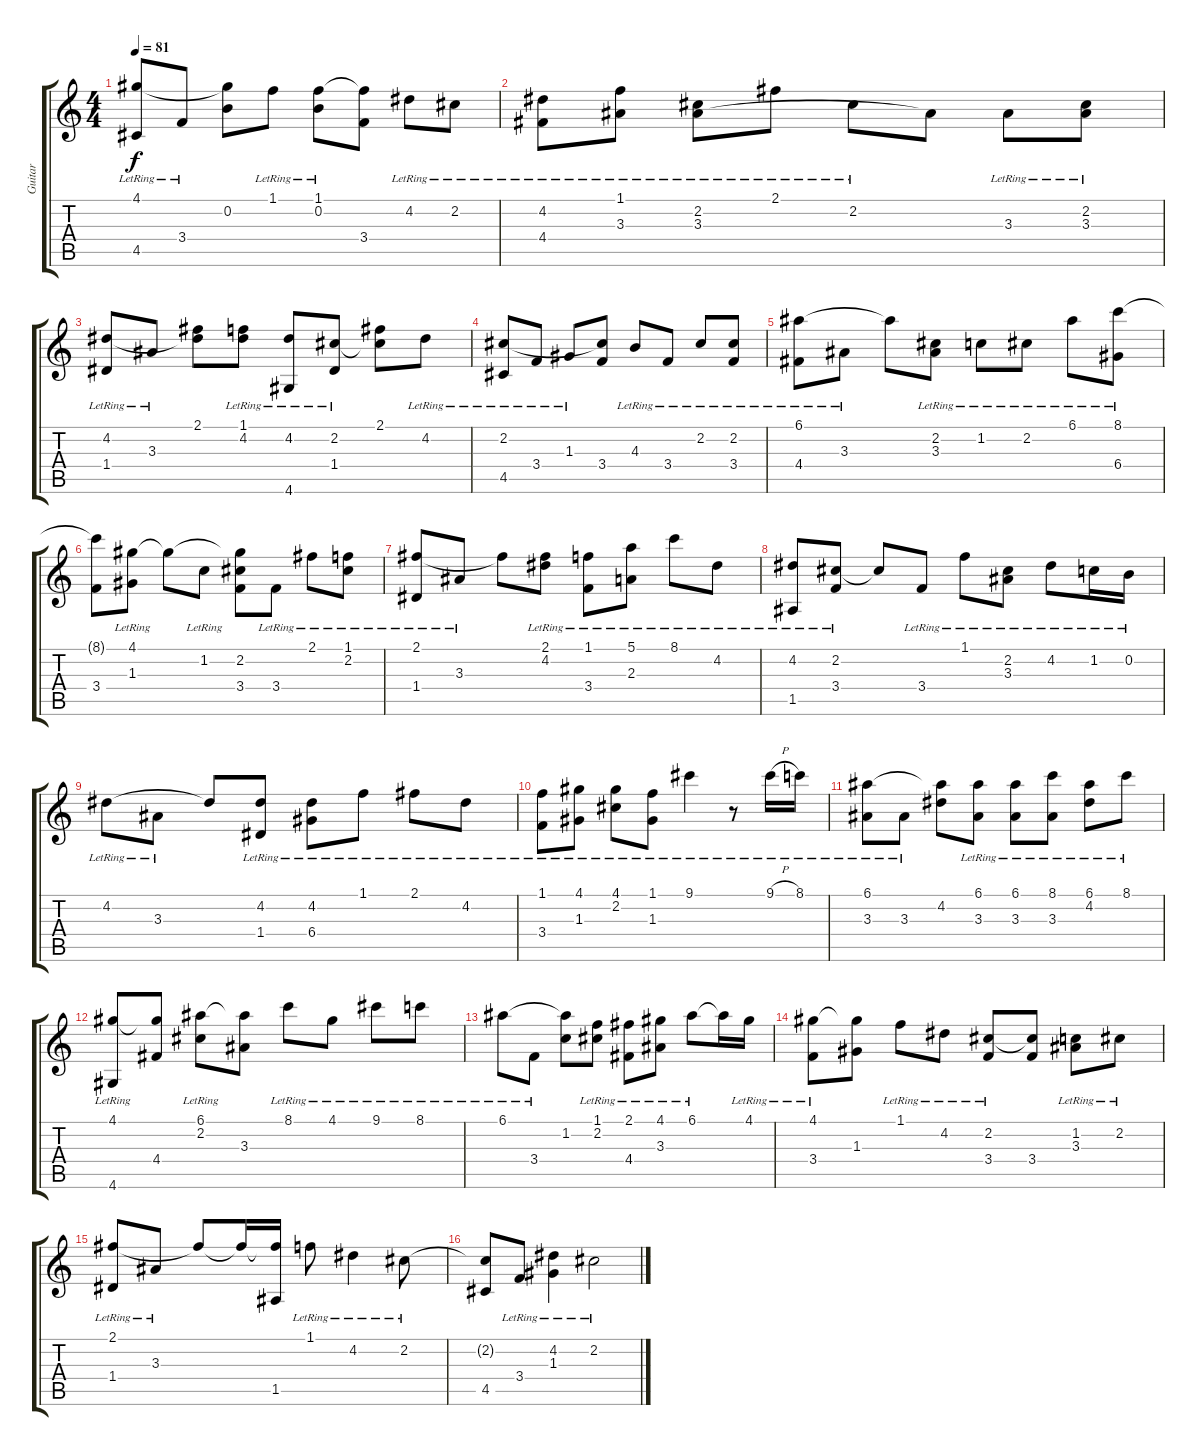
\track ("Guitar" "Guitar") {solo instrument acousticguitarsteel}
\staff {score tabs}
\tuning (E4 B3 G3 D3 A2 E2) {hide}
\ts (4 4)
\tempo 81
\clef g2
\ks c
(4.1{lr} 4.5).8{dy f} 3.4{lr}.8 (4.1{t} 0.2).8 1.1{lr}.8 (1.1{lr} 0.2).8 (1.1{t} 3.4).8 4.2{lr}.8 2.2{lr}.8 |
(4.2{lr} 4.4).8 (1.1{lr} 3.3).8 (2.2{lr} 3.3).8 2.1{lr}.8 2.2{lr}.8 3.3{t}.8 3.3{lr}.8 (2.2{lr} 3.3).8 |
(4.2{lr} 1.4).8 3.3{lr}.8 (2.1 4.2{t}).8 (1.1{lr} 4.2).8 (4.2{lr} 4.6).8 (2.2{lr} 1.4).8 (2.1 2.2{t}).8 4.2{lr}.8 |
(2.2{lr} 4.5).8 3.4{lr}.8 1.3{lr}.8 (2.2{t} 3.4).8 4.3{lr}.8 3.4{lr}.8 2.2{lr}.8 (2.2{lr} 3.4).8 |
(6.1{lr} 4.4).8 3.3{lr}.8 6.1{t}.8 (2.2{lr} 3.3).8 1.2{lr}.8 2.2{lr}.8 6.1{lr}.8 (8.1{lr} 6.4).8 |
(8.1{t} 3.4).8 (4.1{lr} 1.3).8 4.1{t}.8 1.2{lr}.8 (4.1{t} 2.2 3.4).8 3.4{lr}.8 2.1{lr}.8 (1.1{lr} 2.2).8 |
(2.1{lr} 1.4).8 3.3{lr}.8 2.1{t}.8 (2.1{lr} 4.2).8 (1.1{lr} 3.4).8 (5.1{lr} 2.3).8 8.1{lr}.8 4.2{lr}.8 |
(4.2{lr} 1.5).8 (2.2{lr} 3.4).8 2.2{t}.8 3.4{lr}.8 1.1{lr}.8 (2.2{lr} 3.3).8 4.2{lr}.8 1.2{lr}.16 0.2{lr}.16 |
4.2{lr}.8 3.3{lr}.8 4.2{t}.8 (4.2{lr} 1.4).8 (4.2{lr} 6.4).8 1.1{lr}.8 2.1{lr}.8 4.2{lr}.8 |
(1.1{lr} 3.4).8 (4.1{lr} 1.3).8 (4.1{lr} 2.2).8 (1.1{lr} 1.3).8 9.1{lr}.4 r.8 9.1{h lr}.16 8.1{lr}.16 |
(6.1{lr} 3.3).8 3.3{lr}.8 (6.1{t} 4.2).8 (6.1{lr} 3.3).8 (6.1{lr} 3.3).8 (8.1{lr} 3.3).8 (6.1{lr} 4.2).8 8.1{lr}.8 |
(4.1{lr} 4.6).8 (4.1{t} 4.4).8 (6.1{lr} 2.2).8 (6.1{t} 3.3).8 8.1{lr}.8 4.1{lr}.8 9.1{lr}.8 8.1{lr}.8 |
6.1{lr}.8 3.4{lr}.8 (6.1{t} 1.2).8 (1.1{lr} 2.2).8 (2.1{lr} 4.4).8 (4.1{lr} 3.3).8 6.1{lr}.8 6.1{t}.16 4.1{lr}.16 |
(4.1{lr} 3.4).8 (4.1{t} 1.3).8 1.1{lr}.8 4.2{lr}.8 (2.2{lr} 3.4).8 (2.2{t} 3.4).8 (1.2{lr} 3.3).8 2.2{lr}.8 |
(2.1{lr} 1.4).8 3.3{lr}.8 2.1{t}.8 2.1{t}.16 (2.1{t} 1.5).16 1.1{lr}.8 4.2{lr}.4 2.2{lr}.8 |
(2.2{t} 4.5).8 3.4{lr}.8 (4.2{lr} 1.3).4 2.2{lr}.2
